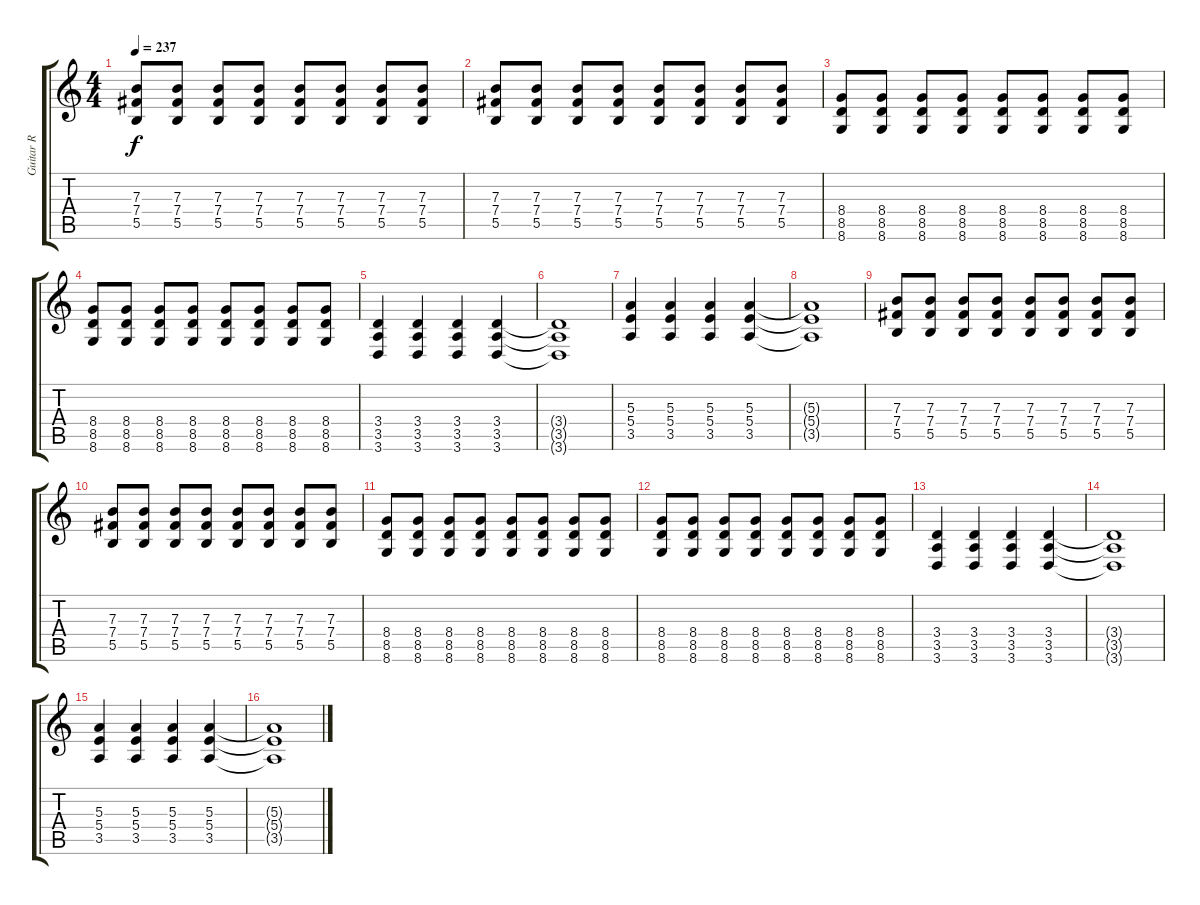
\track ("Guitar R" "Guitar R") {instrument distortionguitar}
\staff {score tabs}
\tuning (Db4 Ab3 E3 B2 Gb2 B1) {hide}
\ts (4 4)
\tempo 237
\clef g2
\ks c
(7.3 7.4 5.5).8{dy f} (7.3 7.4 5.5).8 (7.3 7.4 5.5).8 (7.3 7.4 5.5).8 (7.3 7.4 5.5).8 (7.3 7.4 5.5).8 (7.3 7.4 5.5).8 (7.3 7.4 5.5).8 |
(7.3 7.4 5.5).8 (7.3 7.4 5.5).8 (7.3 7.4 5.5).8 (7.3 7.4 5.5).8 (7.3 7.4 5.5).8 (7.3 7.4 5.5).8 (7.3 7.4 5.5).8 (7.3 7.4 5.5).8 |
(8.4 8.5 8.6).8 (8.4 8.5 8.6).8 (8.4 8.5 8.6).8 (8.4 8.5 8.6).8 (8.4 8.5 8.6).8 (8.4 8.5 8.6).8 (8.4 8.5 8.6).8 (8.4 8.5 8.6).8 |
(8.4 8.5 8.6).8 (8.4 8.5 8.6).8 (8.4 8.5 8.6).8 (8.4 8.5 8.6).8 (8.4 8.5 8.6).8 (8.4 8.5 8.6).8 (8.4 8.5 8.6).8 (8.4 8.5 8.6).8 |
(3.4 3.5 3.6).4 (3.4 3.5 3.6).4 (3.4 3.5 3.6).4 (3.4 3.5 3.6).4 |
(3.4{t} 3.5{t} 3.6{t}).1 |
(5.3 5.4 3.5).4 (5.3 5.4 3.5).4 (5.3 5.4 3.5).4 (5.3 5.4 3.5).4 |
(5.3{t} 5.4{t} 3.5{t}).1 |
(7.3 7.4 5.5).8 (7.3 7.4 5.5).8 (7.3 7.4 5.5).8 (7.3 7.4 5.5).8 (7.3 7.4 5.5).8 (7.3 7.4 5.5).8 (7.3 7.4 5.5).8 (7.3 7.4 5.5).8 |
(7.3 7.4 5.5).8 (7.3 7.4 5.5).8 (7.3 7.4 5.5).8 (7.3 7.4 5.5).8 (7.3 7.4 5.5).8 (7.3 7.4 5.5).8 (7.3 7.4 5.5).8 (7.3 7.4 5.5).8 |
(8.4 8.5 8.6).8 (8.4 8.5 8.6).8 (8.4 8.5 8.6).8 (8.4 8.5 8.6).8 (8.4 8.5 8.6).8 (8.4 8.5 8.6).8 (8.4 8.5 8.6).8 (8.4 8.5 8.6).8 |
(8.4 8.5 8.6).8 (8.4 8.5 8.6).8 (8.4 8.5 8.6).8 (8.4 8.5 8.6).8 (8.4 8.5 8.6).8 (8.4 8.5 8.6).8 (8.4 8.5 8.6).8 (8.4 8.5 8.6).8 |
(3.4 3.5 3.6).4 (3.4 3.5 3.6).4 (3.4 3.5 3.6).4 (3.4 3.5 3.6).4 |
(3.4{t} 3.5{t} 3.6{t}).1 |
(5.3 5.4 3.5).4 (5.3 5.4 3.5).4 (5.3 5.4 3.5).4 (5.3 5.4 3.5).4 |
(5.3{t} 5.4{t} 3.5{t}).1
